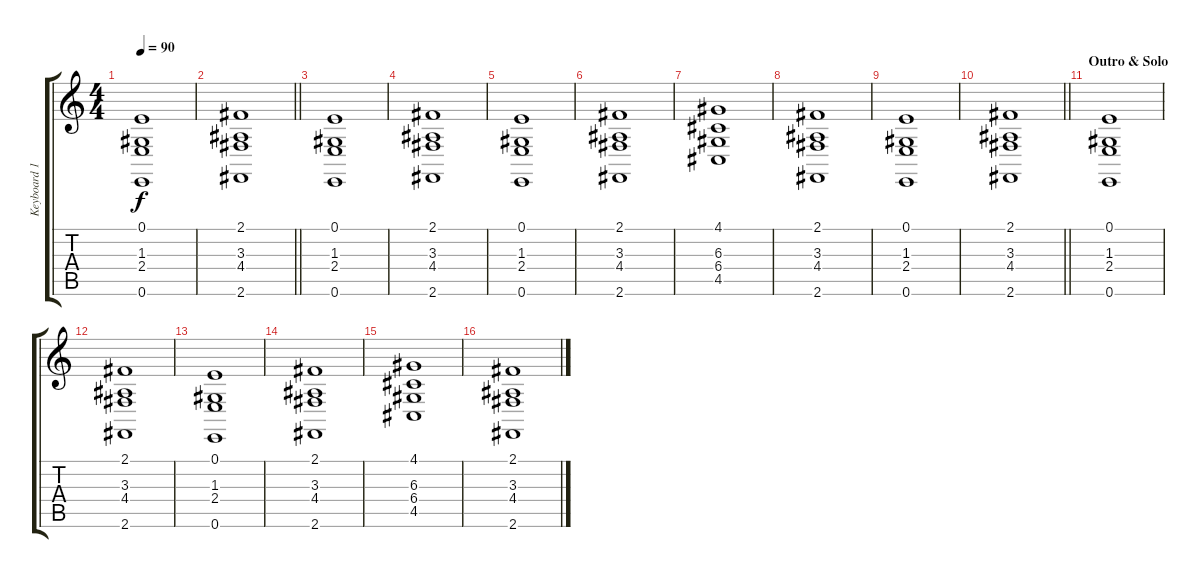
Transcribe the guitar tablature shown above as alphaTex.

\track ("Keyboard 1" "Keyboard 1") {instrument stringensemble1}
\staff {score tabs}
\tuning (E4 B3 G3 D3 A2 E2) {hide}
\ts (4 4)
\tempo 90
\clef g2
\ks c
(0.1 1.3 2.4 0.6).1{dy f} |
\barLineRight lightlight
(2.1 3.3 4.4 2.6).1 |
(0.1 1.3 2.4 0.6).1 |
(2.1 3.3 4.4 2.6).1 |
(0.1 1.3 2.4 0.6).1 |
(2.1 3.3 4.4 2.6).1 |
(4.1 6.3 6.4 4.5).1 |
(2.1 3.3 4.4 2.6).1 |
(0.1 1.3 2.4 0.6).1 |
\barLineRight lightlight
(2.1 3.3 4.4 2.6).1 |
\section ("" "Outro & Solo")
(0.1 1.3 2.4 0.6).1 |
(2.1 3.3 4.4 2.6).1 |
(0.1 1.3 2.4 0.6).1 |
(2.1 3.3 4.4 2.6).1 |
(4.1 6.3 6.4 4.5).1 |
(2.1 3.3 4.4 2.6).1
